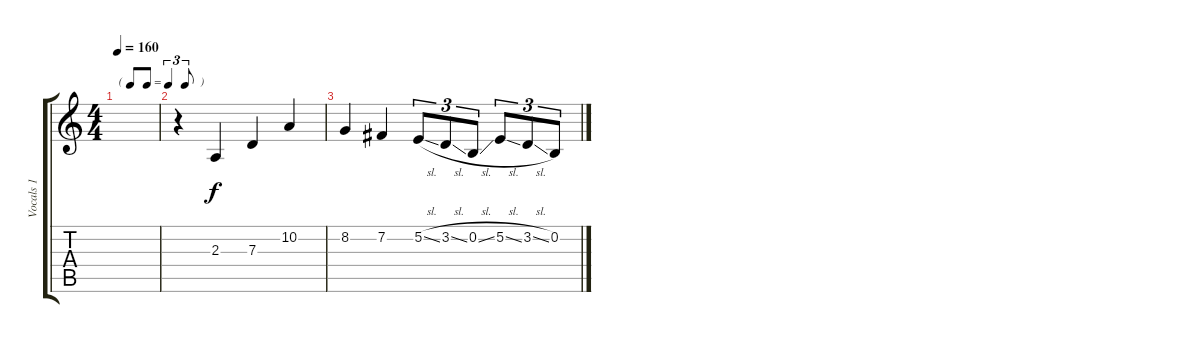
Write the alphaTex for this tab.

\track ("Vocals 1" "Vocals 1") {instrument lead2sawtooth}
\staff {score tabs}
\tuning (E4 B3 G3 D3 A2 E2) {hide}
\ts (4 4)
\tf triplet8th
\tempo 160
\clef g2
\ks c
|
r.4 2.3.4 7.3.4 10.2.4 |
8.2.4 7.2.4 5.2{sl}.8{tu (3 2)} 3.2{sl}.8{tu (3 2)} 0.2{sl}.8{tu (3 2)} 5.2{sl}.8{tu (3 2)} 3.2{sl}.8{tu (3 2)} 0.2.8{tu (3 2)}
